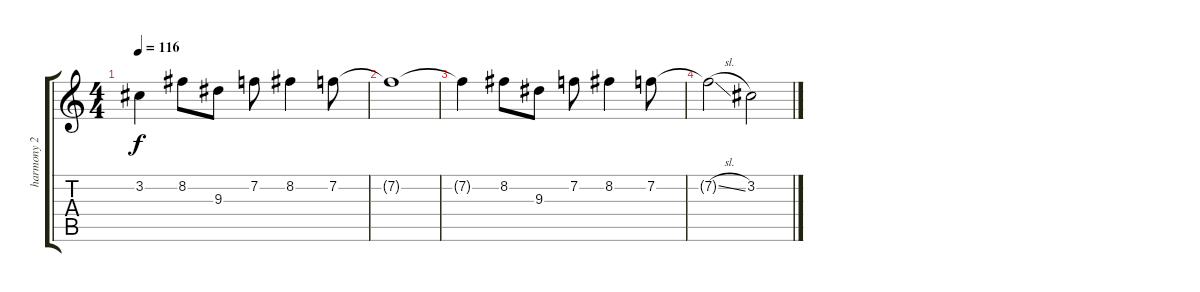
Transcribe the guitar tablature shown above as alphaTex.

\track ("harmony 2" "harmony 2") {instrument distortionguitar}
\staff {score tabs}
\tuning (Eb4 Bb3 Gb3 Db3 Ab2 Db2) {hide}
\ts (4 4)
\tempo 116
\clef g2
\ks c
3.2{t}.4{dy f} 8.2.8 9.3.8 7.2.8 8.2.4 7.2.8 |
7.2{t}.1 |
7.2{t}.4 8.2.8 9.3.8 7.2.8 8.2.4 7.2.8 |
7.2{sl t}.2 3.2.2
